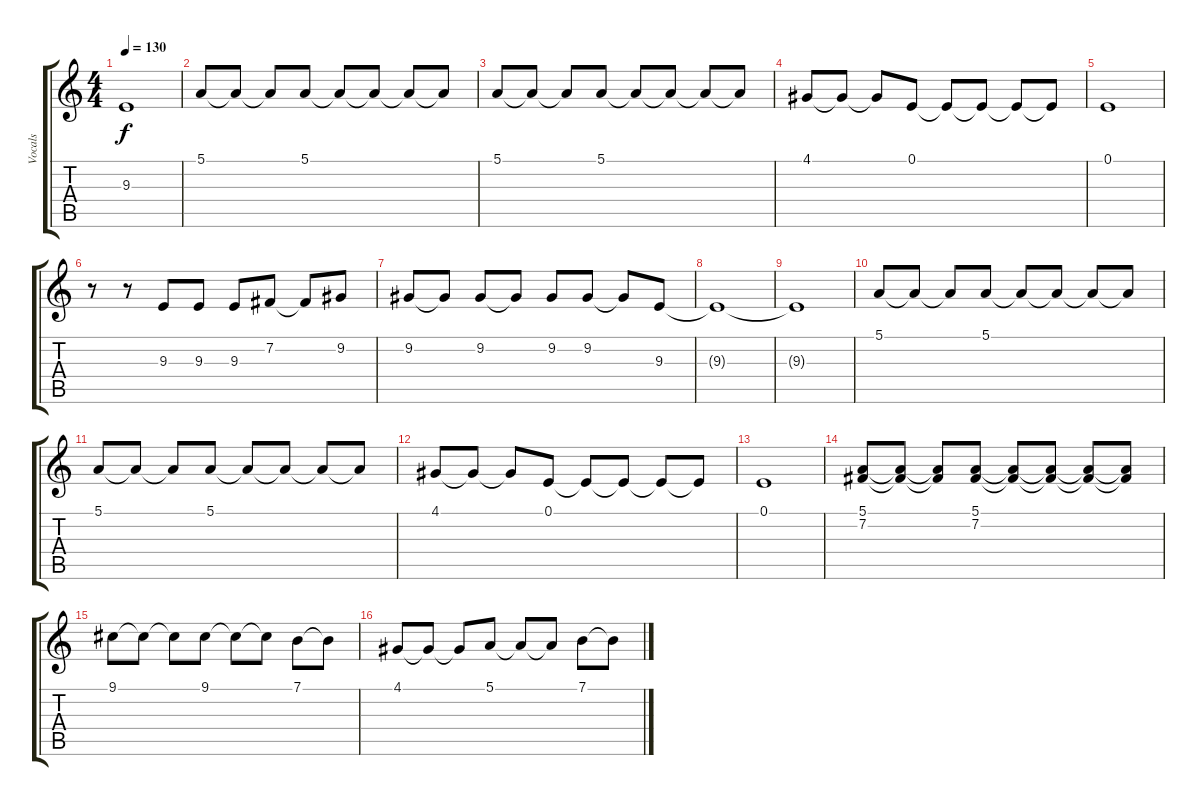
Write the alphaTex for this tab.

\track ("Vocals" "Vocals") {instrument viola}
\staff {score tabs}
\tuning (E4 B3 G3 D3 A2 E2) {hide}
\ts (4 4)
\tempo 130
\clef g2
\ks c
9.3{t}.1{dy f} |
5.1.8 5.1{t}.8 5.1{t}.8 5.1.8 5.1{t}.8 5.1{t}.8 5.1{t}.8 5.1{t}.8 |
5.1.8 5.1{t}.8 5.1{t}.8 5.1.8 5.1{t}.8 5.1{t}.8 5.1{t}.8 5.1{t}.8 |
4.1.8 4.1{t}.8 4.1{t}.8 0.1.8 0.1{t}.8 0.1{t}.8 0.1{t}.8 0.1{t}.8 |
0.1.1 |
r.8 r.8 9.3.8 9.3.8 9.3.8 7.2.8 7.2{t}.8 9.2.8 |
9.2.8 9.2{t}.8 9.2.8 9.2{t}.8 9.2.8 9.2.8 9.2{t}.8 9.3.8 |
9.3{t}.1 |
9.3{t}.1 |
5.1.8 5.1{t}.8 5.1{t}.8 5.1.8 5.1{t}.8 5.1{t}.8 5.1{t}.8 5.1{t}.8 |
5.1.8 5.1{t}.8 5.1{t}.8 5.1.8 5.1{t}.8 5.1{t}.8 5.1{t}.8 5.1{t}.8 |
4.1.8 4.1{t}.8 4.1{t}.8 0.1.8 0.1{t}.8 0.1{t}.8 0.1{t}.8 0.1{t}.8 |
0.1.1 |
(5.1 7.2).8 (5.1{t} 7.2{t}).8 (5.1{t} 7.2{t}).8 (5.1 7.2).8 (5.1{t} 7.2{t}).8 (5.1{t} 7.2{t}).8 (5.1{t} 7.2{t}).8 (5.1{t} 7.2{t}).8 |
9.1.8 9.1{t}.8 9.1{t}.8 9.1.8 9.1{t}.8 9.1{t}.8 7.1.8 7.1{t}.8 |
4.1.8 4.1{t}.8 4.1{t}.8 5.1.8 5.1{t}.8 5.1{t}.8 7.1.8 7.1{t}.8
